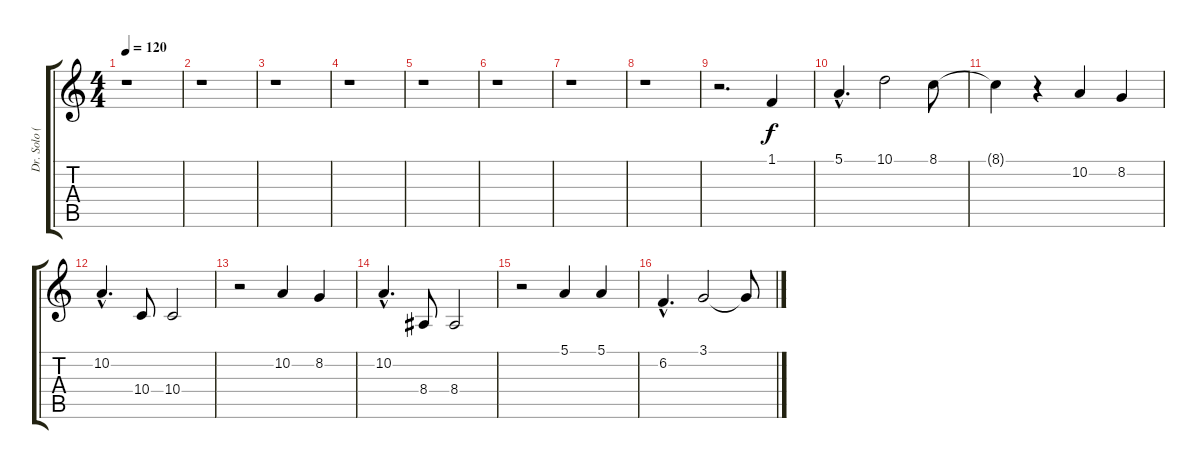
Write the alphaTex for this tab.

\track ("Dr. Solo (Harm)     " "Dr. Solo (") {instrument pad1newage}
\staff {score tabs}
\tuning (E4 B3 G3 D3 A2 E2) {hide}
\ts (4 4)
\tempo 120
\clef g2
\ks c
r.1{dy f} |
r.1 |
r.1 |
r.1 |
r.1 |
r.1 |
r.1 |
r.1 |
r.2{d} 1.1.4 |
5.1{hac}.4{d} 10.1.2 8.1.8 |
8.1{t}.4 r.4 10.2.4 8.2.4 |
10.2{hac}.4{d} 10.4.8 10.4.2 |
r.2 10.2.4 8.2.4 |
10.2{hac}.4{d} 8.4.8 8.4.2 |
r.2 5.1.4 5.1.4 |
6.2{hac}.4{d} 3.1.2 3.1{t}.8
